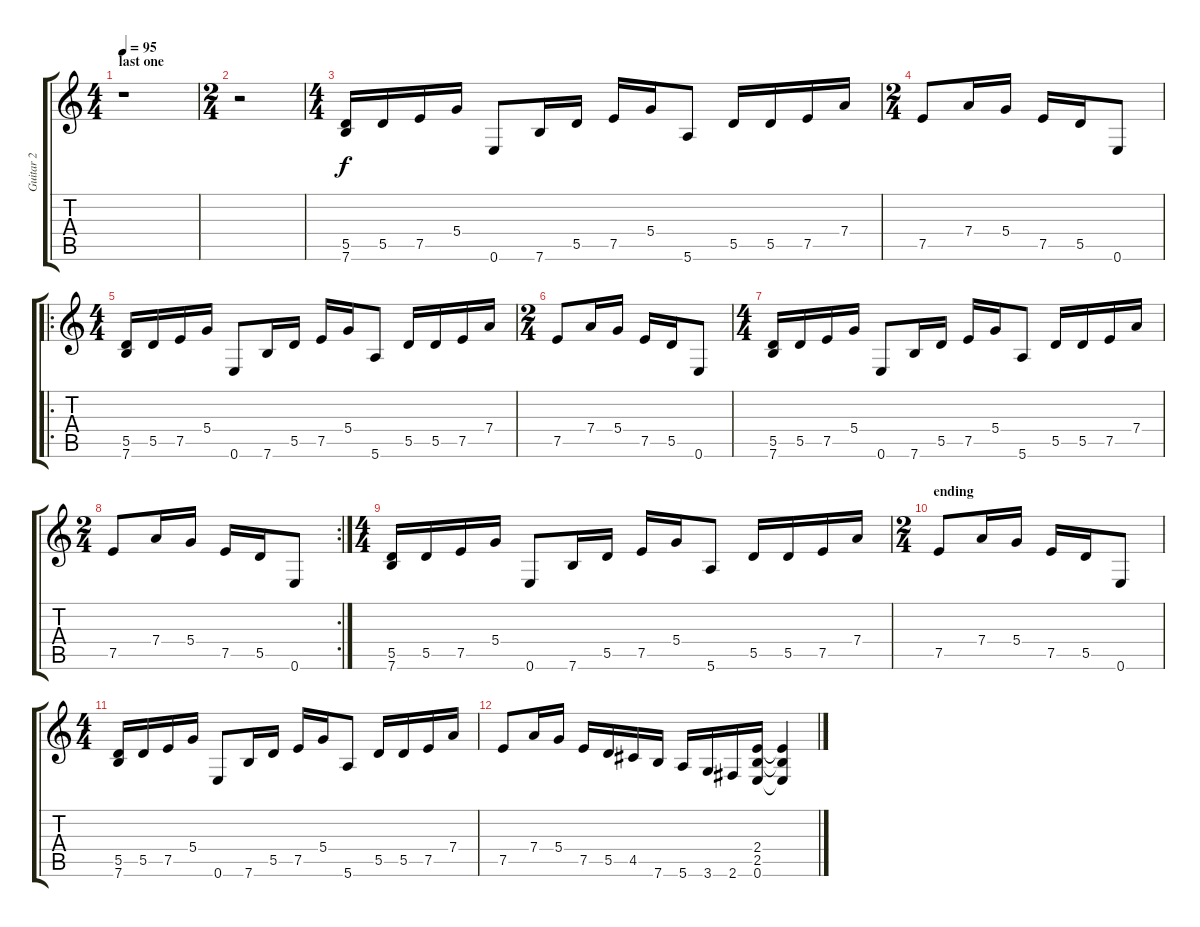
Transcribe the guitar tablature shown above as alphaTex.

\track ("Guitar 2" "Guitar 2") {instrument overdrivenguitar}
\staff {score tabs}
\tuning (E4 B3 G3 D3 A2 E2) {hide}
\ts (4 4)
\section ("" "last one")
\tempo 95
\clef g2
\ks c
r.1{dy f} |
\ts (2 4)
r.2 |
\ts (4 4)
(5.5 7.6).16 5.5.16 7.5.16 5.4.16 0.6.8 7.6.16 5.5.16 7.5.16 5.4.16 5.6.8 5.5.16 5.5.16 7.5.16 7.4.16 |
\ts (2 4)
7.5.8 7.4.16 5.4.16 7.5.16 5.5.16 0.6.8 |
\ro
\ts (4 4)
(5.5 7.6).16 5.5.16 7.5.16 5.4.16 0.6.8 7.6.16 5.5.16 7.5.16 5.4.16 5.6.8 5.5.16 5.5.16 7.5.16 7.4.16 |
\ts (2 4)
7.5.8 7.4.16 5.4.16 7.5.16 5.5.16 0.6.8 |
\ts (4 4)
(5.5 7.6).16 5.5.16 7.5.16 5.4.16 0.6.8 7.6.16 5.5.16 7.5.16 5.4.16 5.6.8 5.5.16 5.5.16 7.5.16 7.4.16 |
\rc 2
\ts (2 4)
7.5.8 7.4.16 5.4.16 7.5.16 5.5.16 0.6.8 |
\ts (4 4)
(5.5 7.6).16 5.5.16 7.5.16 5.4.16 0.6.8 7.6.16 5.5.16 7.5.16 5.4.16 5.6.8 5.5.16 5.5.16 7.5.16 7.4.16 |
\ts (2 4)
\section ("" "ending")
7.5.8 7.4.16 5.4.16 7.5.16 5.5.16 0.6.8 |
\ts (4 4)
(5.5 7.6).16 5.5.16 7.5.16 5.4.16 0.6.8 7.6.16 5.5.16 7.5.16 5.4.16 5.6.8 5.5.16 5.5.16 7.5.16 7.4.16 |
7.5.8 7.4.16 5.4.16 7.5.16 5.5.16 4.5.16 7.6.16 5.6.16 3.6.16 2.6.16 (2.4 2.5 0.6).16 (2.4{t} 2.5{t} 0.6{t}).4
